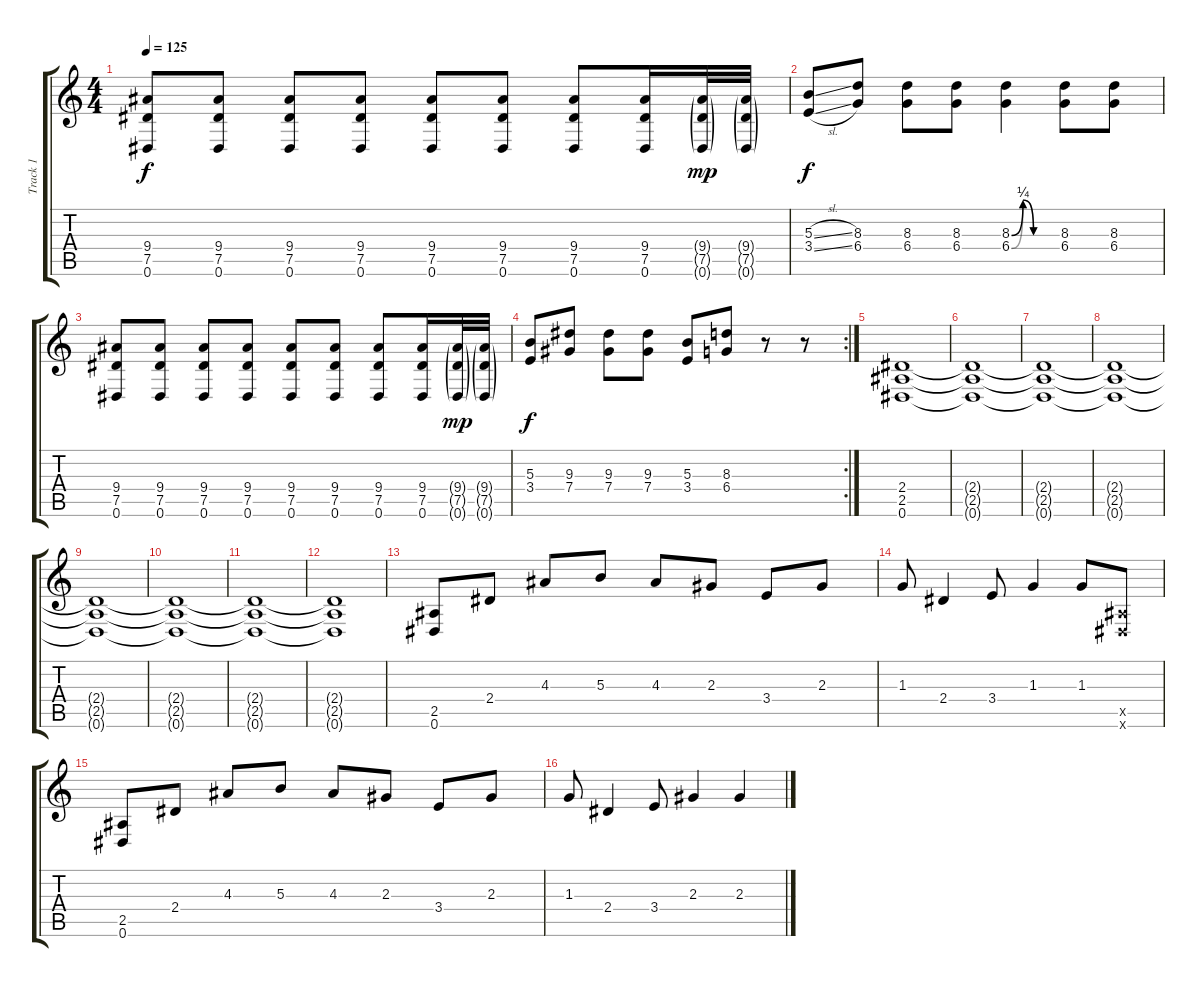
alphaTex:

\track ("Track 1" "Track 1") {instrument distortionguitar}
\staff {score tabs}
\tuning (Eb4 Bb3 Gb3 Db3 Ab2 Eb2) {hide}
\ts (4 4)
\tempo 125
\clef g2
\ks c
(9.4 7.5 0.6).8{dy f} (9.4 7.5 0.6).8 (9.4 7.5 0.6).8 (9.4 7.5 0.6).8 (9.4 7.5 0.6).8 (9.4 7.5 0.6).8 (9.4 7.5 0.6).8 (9.4 7.5 0.6).16 (9.4{g} 7.5{g} 0.6{g}).32{dy mp} (9.4{g} 7.5{g} 0.6{g}).32 |
(5.3{sl} 3.4{sl}).8{dy f} (8.3 6.4).8 (8.3 6.4).8 (8.3 6.4).8 (8.3{be (custom 0 0 15 1 29 0 60 0)} 6.4{be (custom 0 0 15 1 29 0 60 0)}).4 (8.3 6.4).8 (8.3 6.4).8 |
(9.4 7.5 0.6).8 (9.4 7.5 0.6).8 (9.4 7.5 0.6).8 (9.4 7.5 0.6).8 (9.4 7.5 0.6).8 (9.4 7.5 0.6).8 (9.4 7.5 0.6).8 (9.4 7.5 0.6).16 (9.4{g} 7.5{g} 0.6{g}).32{dy mp} (9.4{g} 7.5{g} 0.6{g}).32 |
\rc 2
(5.3 3.4).8{dy f} (9.3 7.4).8 (9.3 7.4).8 (9.3 7.4).8 (5.3 3.4).8 (8.3 6.4).8 r.8 r.8 |
(2.4 2.5 0.6).1 |
(2.4{t} 2.5{t} 0.6{t}).1 |
(2.4{t} 2.5{t} 0.6{t}).1 |
(2.4{t} 2.5{t} 0.6{t}).1 |
(2.4{t} 2.5{t} 0.6{t}).1 |
(2.4{t} 2.5{t} 0.6{t}).1 |
(2.4{t} 2.5{t} 0.6{t}).1 |
(2.4{t} 2.5{t} 0.6{t}).1 |
(2.5 0.6).8 2.4.8 4.3.8 5.3.8 4.3.8 2.3.8 3.4.8 2.3.8 |
1.3.8 2.4.4 3.4.8 1.3.4 1.3.8 (2.5{x} 0.6{x}).8 |
(2.5 0.6).8 2.4.8 4.3.8 5.3.8 4.3.8 2.3.8 3.4.8 2.3.8 |
1.3.8 2.4.4 3.4.8 2.3.4 2.3.4
